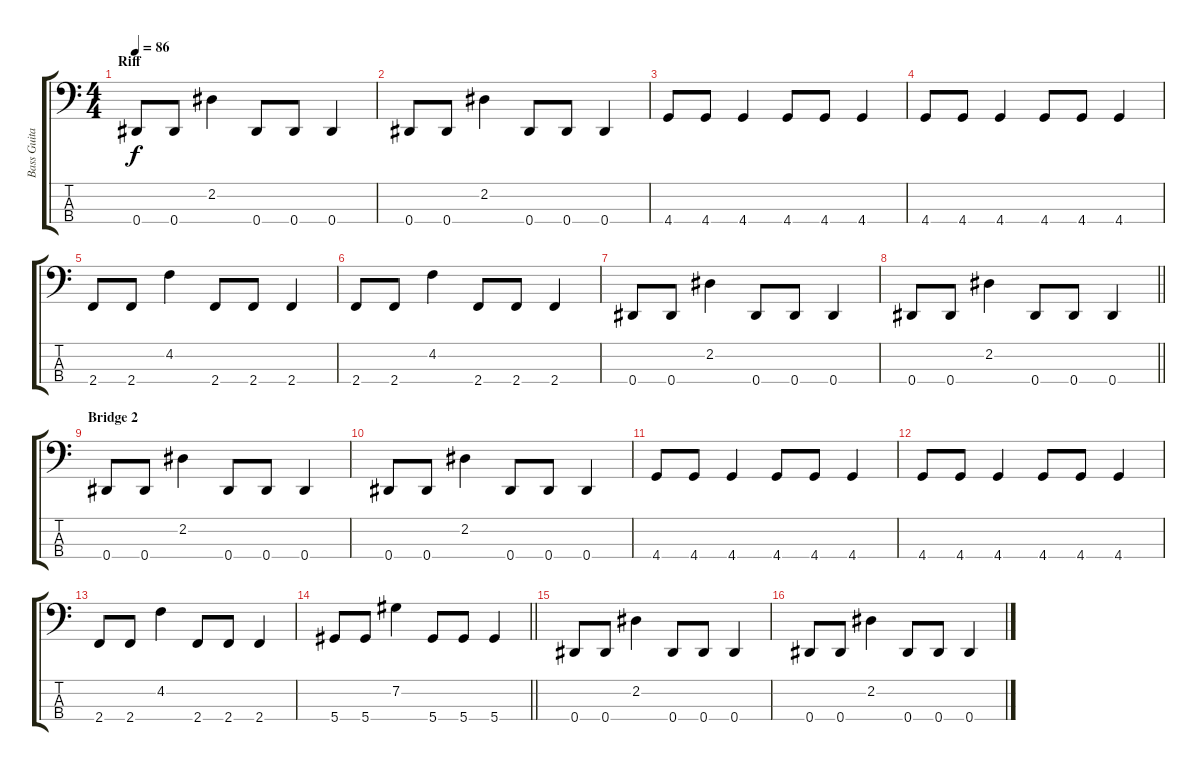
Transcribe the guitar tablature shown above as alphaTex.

\track ("Bass Guitar" "Bass Guita") {instrument electricbassfinger}
\staff {score tabs}
\tuning (Gb2 Db2 Ab1 Eb1) {hide}
\ts (4 4)
\section ("" "Riff")
\tempo 86
\clef f4
\ks c
0.4.8{dy f} 0.4.8 2.2.4 0.4.8 0.4.8 0.4.4 |
0.4.8 0.4.8 2.2.4 0.4.8 0.4.8 0.4.4 |
4.4.8 4.4.8 4.4.4 4.4.8 4.4.8 4.4.4 |
4.4.8 4.4.8 4.4.4 4.4.8 4.4.8 4.4.4 |
2.4.8 2.4.8 4.2.4 2.4.8 2.4.8 2.4.4 |
2.4.8 2.4.8 4.2.4 2.4.8 2.4.8 2.4.4 |
0.4.8 0.4.8 2.2.4 0.4.8 0.4.8 0.4.4 |
\barLineRight lightlight
0.4.8 0.4.8 2.2.4 0.4.8 0.4.8 0.4.4 |
\section ("" "Bridge 2")
0.4.8 0.4.8 2.2.4 0.4.8 0.4.8 0.4.4 |
0.4.8 0.4.8 2.2.4 0.4.8 0.4.8 0.4.4 |
4.4.8 4.4.8 4.4.4 4.4.8 4.4.8 4.4.4 |
4.4.8 4.4.8 4.4.4 4.4.8 4.4.8 4.4.4 |
2.4.8 2.4.8 4.2.4 2.4.8 2.4.8 2.4.4 |
\barLineRight lightlight
5.4.8 5.4.8 7.2.4 5.4.8 5.4.8 5.4.4 |
\section ("" "")
0.4.8 0.4.8 2.2.4 0.4.8 0.4.8 0.4.4 |
0.4.8 0.4.8 2.2.4 0.4.8 0.4.8 0.4.4
